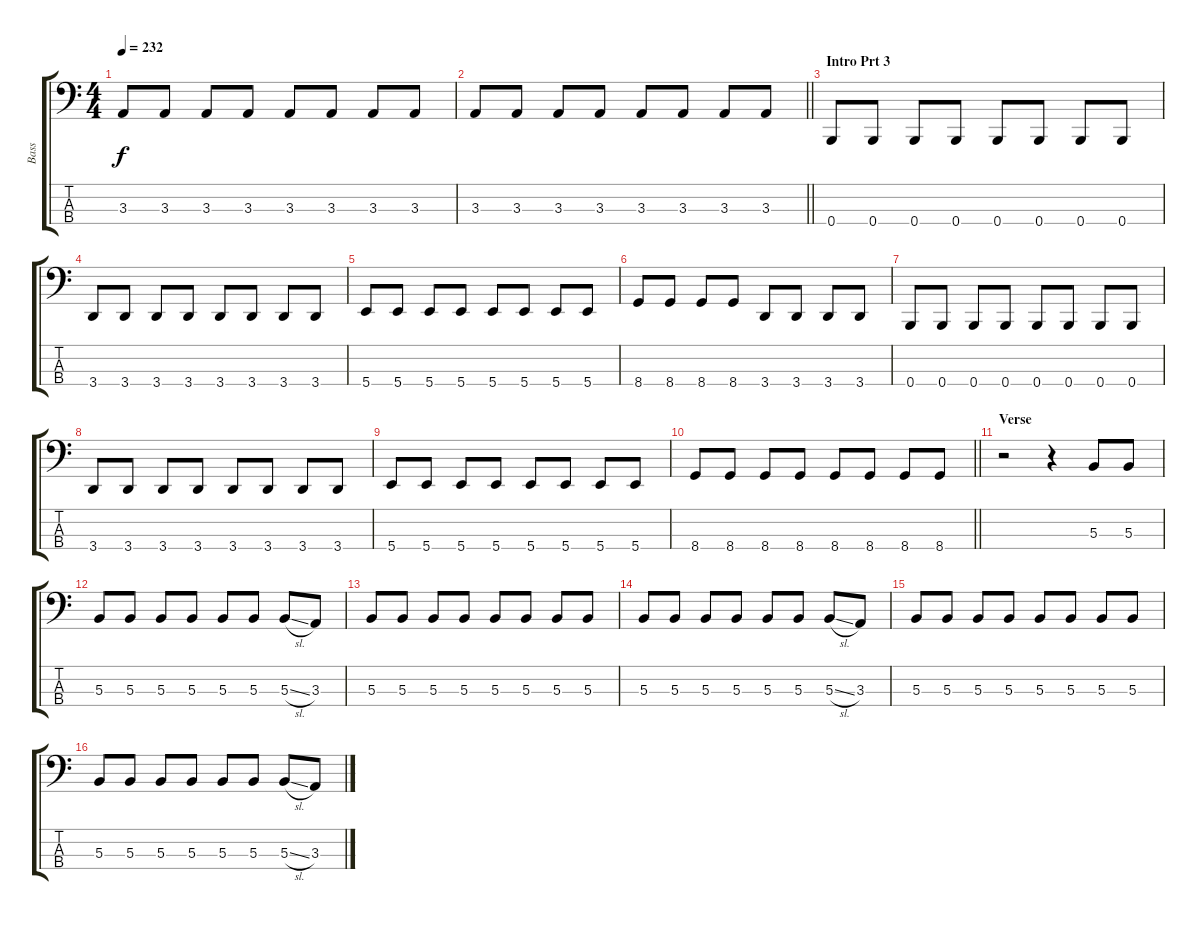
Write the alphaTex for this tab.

\track ("Bass" "Bass") {instrument electricbassfinger}
\staff {score tabs}
\tuning (E2 B1 Gb1 B0) {hide}
\ts (4 4)
\tempo 232
\clef f4
\ks c
3.3.8{dy f} 3.3.8 3.3.8 3.3.8 3.3.8 3.3.8 3.3.8 3.3.8 |
\barLineRight lightlight
3.3.8 3.3.8 3.3.8 3.3.8 3.3.8 3.3.8 3.3.8 3.3.8 |
\section ("" "Intro Prt 3")
0.4.8 0.4.8 0.4.8 0.4.8 0.4.8 0.4.8 0.4.8 0.4.8 |
3.4.8 3.4.8 3.4.8 3.4.8 3.4.8 3.4.8 3.4.8 3.4.8 |
5.4.8 5.4.8 5.4.8 5.4.8 5.4.8 5.4.8 5.4.8 5.4.8 |
8.4.8 8.4.8 8.4.8 8.4.8 3.4.8 3.4.8 3.4.8 3.4.8 |
0.4.8 0.4.8 0.4.8 0.4.8 0.4.8 0.4.8 0.4.8 0.4.8 |
3.4.8 3.4.8 3.4.8 3.4.8 3.4.8 3.4.8 3.4.8 3.4.8 |
5.4.8 5.4.8 5.4.8 5.4.8 5.4.8 5.4.8 5.4.8 5.4.8 |
\barLineRight lightlight
8.4.8 8.4.8 8.4.8 8.4.8 8.4.8 8.4.8 8.4.8 8.4.8 |
\section ("" "Verse")
r.2 r.4 5.3.8 5.3.8 |
5.3.8 5.3.8 5.3.8 5.3.8 5.3.8 5.3.8 5.3{sl}.8 3.3.8 |
5.3.8 5.3.8 5.3.8 5.3.8 5.3.8 5.3.8 5.3.8 5.3.8 |
5.3.8 5.3.8 5.3.8 5.3.8 5.3.8 5.3.8 5.3{sl}.8 3.3.8 |
5.3.8 5.3.8 5.3.8 5.3.8 5.3.8 5.3.8 5.3.8 5.3.8 |
5.3.8 5.3.8 5.3.8 5.3.8 5.3.8 5.3.8 5.3{sl}.8 3.3.8
